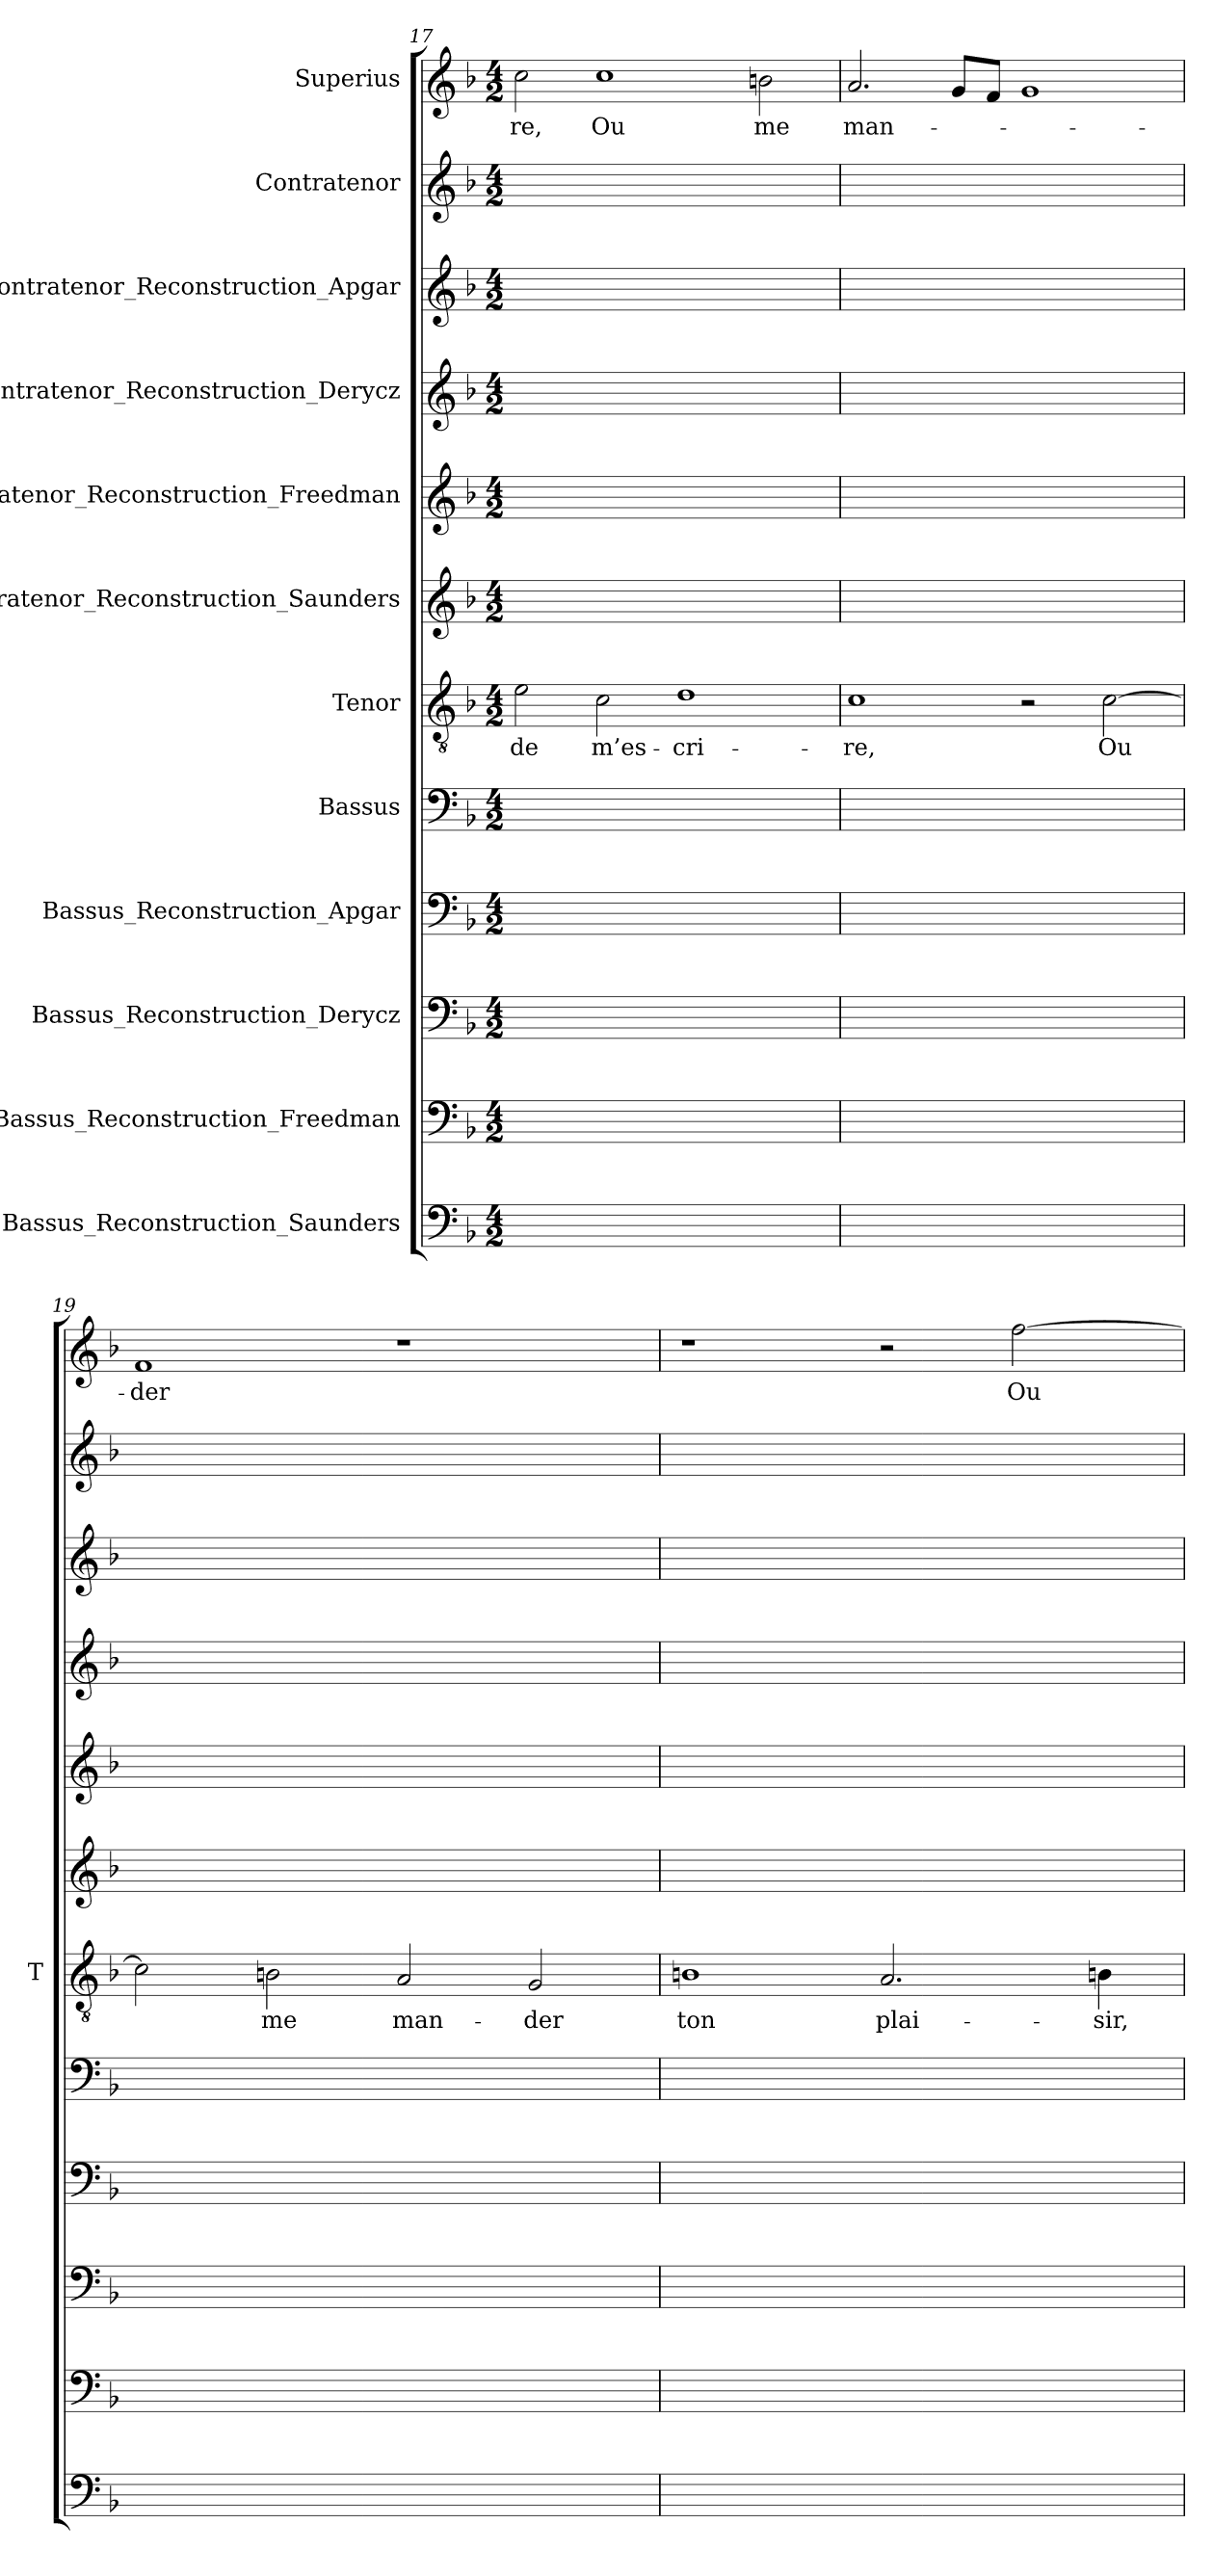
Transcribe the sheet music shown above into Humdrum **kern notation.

**kern	**kern	**kern	**kern	**kern	**kern	**text	**kern	**kern	**kern	**kern	**kern	**kern	**text
*part12	*part11	*part10	*part9	*part8	*part7	*part7	*part6	*part5	*part4	*part3	*part2	*part1	*part1
*staff12	*staff11	*staff10	*staff9	*staff8	*staff7	*staff7	*staff6	*staff5	*staff4	*staff3	*staff2	*staff1	*staff1
*I"Bassus_Reconstruction_Saunders	*I"Bassus_Reconstruction_Freedman	*I"Bassus_Reconstruction_Derycz	*I"Bassus_Reconstruction_Apgar	*I"Bassus	*I"Tenor	*	*I"Contratenor_Reconstruction_Saunders	*I"Contratenor_Reconstruction_Freedman	*I"Contratenor_Reconstruction_Derycz	*I"Contratenor_Reconstruction_Apgar	*I"Contratenor	*I"Superius	*
*	*	*	*	*	*I'T	*	*	*	*	*	*	*	*
*clefF4	*clefF4	*clefF4	*clefF4	*clefF4	*clefGv2	*	*clefG2	*clefG2	*clefG2	*clefG2	*clefG2	*clefG2	*
*k[b-]	*k[b-]	*k[b-]	*k[b-]	*k[b-]	*k[b-]	*	*k[b-]	*k[b-]	*k[b-]	*k[b-]	*k[b-]	*k[b-]	*
*M4/2	*M4/2	*M4/2	*M4/2	*M4/2	*M4/2	*	*M4/2	*M4/2	*M4/2	*M4/2	*M4/2	*M4/2	*
=17	=17	=17	=17	=17	=17	=17	=17	=17	=17	=17	=17	=17	=17
0ryy	0ryy	0ryy	0ryy	0ryy	2e	-de	0ryy	0ryy	0ryy	0ryy	0ryy	2cc	-re,
.	.	.	.	.	2c	m’es-	.	.	.	.	.	1cc	-Ou
.	.	.	.	.	1d	cri-	.	.	.	.	.	.	.
.	.	.	.	.	.	.	.	.	.	.	.	2bn	-me
=18	=18	=18	=18	=18	=18	=18	=18	=18	=18	=18	=18	=18	=18
0ryy	0ryy	0ryy	0ryy	0ryy	1c	-re,	0ryy	0ryy	0ryy	0ryy	0ryy	2.a	man-
.	.	.	.	.	.	.	.	.	.	.	.	8gL	.
.	.	.	.	.	.	.	.	.	.	.	.	8fJ	.
.	.	.	.	.	2r	.	.	.	.	.	.	1g	.
.	.	.	.	.	[2c	-Ou	.	.	.	.	.	.	.
=19	=19	=19	=19	=19	=19	=19	=19	=19	=19	=19	=19	=19	=19
0ryy	0ryy	0ryy	0ryy	0ryy	2c]	.	0ryy	0ryy	0ryy	0ryy	0ryy	1f	-der
.	.	.	.	.	2Bn	-me	.	.	.	.	.	.	.
.	.	.	.	.	2A	man-	.	.	.	.	.	1r	.
.	.	.	.	.	2G	-der	.	.	.	.	.	.	.
=20	=20	=20	=20	=20	=20	=20	=20	=20	=20	=20	=20	=20	=20
0ryy	0ryy	0ryy	0ryy	0ryy	1Bn	-ton	0ryy	0ryy	0ryy	0ryy	0ryy	1r	.
.	.	.	.	.	2.A	plai-	.	.	.	.	.	2r	.
.	.	.	.	.	.	.	.	.	.	.	.	[2ff	-Ou
.	.	.	.	.	4Bn	-sir,	.	.	.	.	.	.	.
=	=	=	=	=	=	=	=	=	=	=	=	=	=
*-	*-	*-	*-	*-	*-	*-	*-	*-	*-	*-	*-	*-	*-
